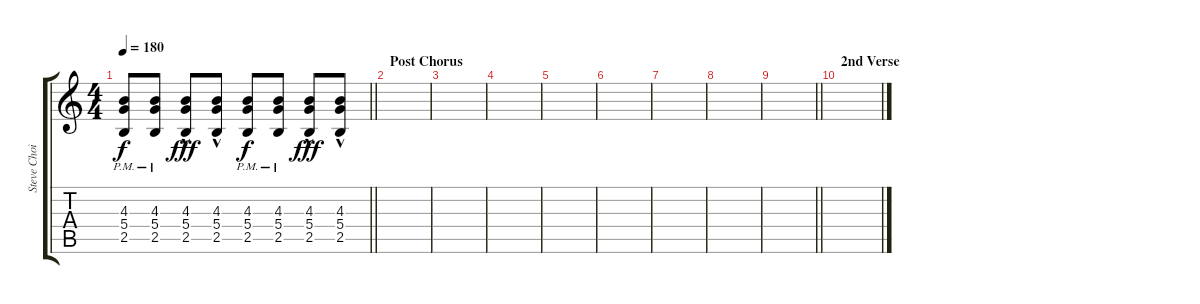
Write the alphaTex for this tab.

\track ("Steve Choi" "Steve Choi") {instrument electricguitarclean}
\staff {score tabs}
\tuning (E4 B3 G3 D3 A2 E2) {hide}
\ts (4 4)
\tempo 180
\clef g2
\barLineRight lightlight
\ks c
(4.3{pm} 5.4{pm} 2.5{pm}).8{dy f} (4.3{pm} 5.4{pm} 2.5{pm}).8 (4.3{hac} 5.4{hac} 2.5{hac}).8{dy fff} (4.3{hac} 5.4{hac} 2.5{hac}).8 (4.3{pm} 5.4{pm} 2.5{pm}).8{dy f} (4.3{pm} 5.4{pm} 2.5{pm}).8 (4.3{hac} 5.4{hac} 2.5{hac}).8{dy fff} (4.3{hac} 5.4{hac} 2.5{hac}).8 |
\section ("" "Post Chorus  ")
|
|
|
|
|
|
|
\barLineRight lightlight
|
\section ("" "2nd Verse")
